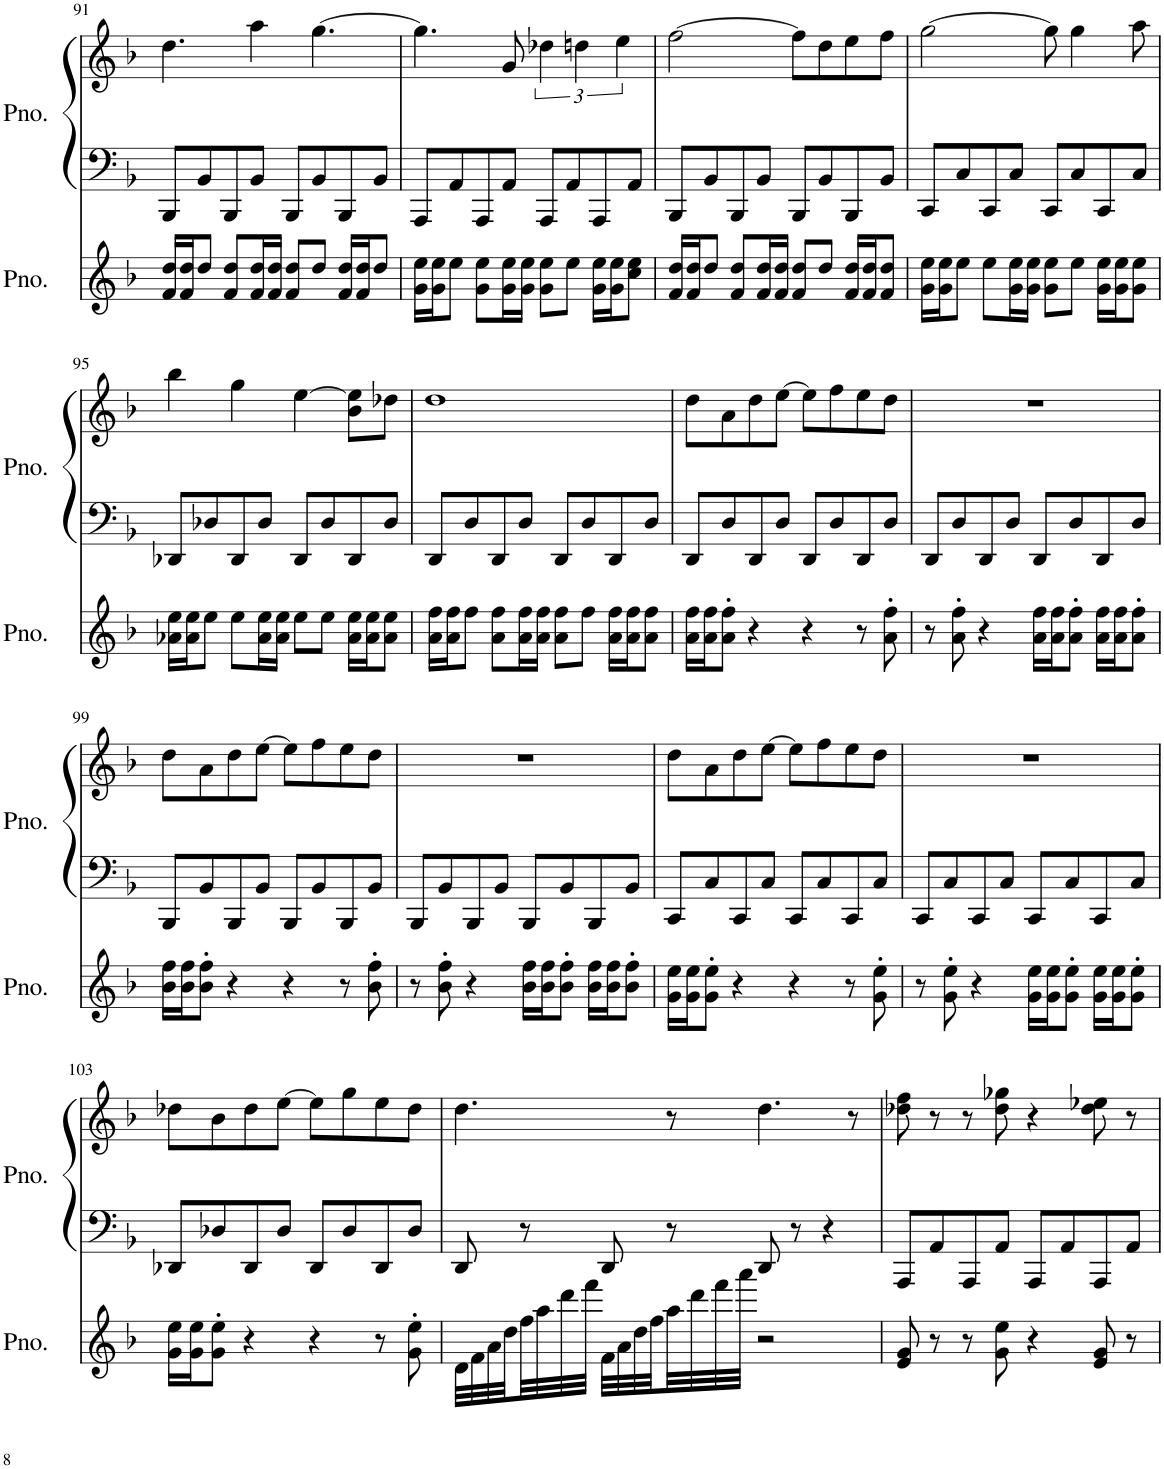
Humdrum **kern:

**kern	**kern	**kern
*part2	*part1	*part1
*staff3	*staff2	*staff1
*I"Piano	*I"Piano	*
*I'Pno.	*I'Pno.	*
!!LO:PB:g=z
*clefG2	*clefF4	*clefG2
*k[b-]	*k[b-]	*k[b-]
*M4/4	*M4/4	*M4/4
=91	=91	=91
16f/ 16dd/LL	8BBB-/L	4.dd\
16f/ 16dd/J	.	.
8dd/J	8BB-/	.
8f/ 8dd/L	8BBB-/	.
16f/ 16dd/L	8BB-/J	4aa\
16f/ 16dd/JJ	.	.
8f/ 8dd/L	8BBB-/L	.
8dd/J	8BB-/	[4.gg\
16f/ 16dd/LL	8BBB-/	.
16f/ 16dd/J	.	.
8dd/J	8BB-/J	.
=92	=92	=92
16g\ 16ee\LL	8AAA/L	4.gg\]
16g\ 16ee\J	.	.
8ee\J	8AA/	.
8g\ 8ee\L	8AAA/	.
16g\ 16ee\L	8AA/J	8g/
16g\ 16ee\JJ	.	.
8g\ 8ee\L	8AAA/L	6dd-X\
8ee\J	8AA/	.
.	.	6ddn\
16g\ 16ee\LL	8AAA/	.
16g\ 16ee\J	.	.
.	.	6ee\
8cc\ 8ee\J	8AA/J	.
=93	=93	=93
16f/ 16dd/LL	8BBB-/L	[2ff\
16f/ 16dd/J	.	.
8dd/J	8BB-/	.
8f/ 8dd/L	8BBB-/	.
16f/ 16dd/L	8BB-/J	.
16f/ 16dd/JJ	.	.
8f/ 8dd/L	8BBB-/L	8ff\L]
8dd/J	8BB-/	8dd\
16f/ 16dd/LL	8BBB-/	8ee\
16f/ 16dd/J	.	.
8f/ 8dd/J	8BB-/J	8ff\J
=94	=94	=94
16g\ 16ee\LL	8CC/L	[2gg\
16g\ 16ee\J	.	.
8ee\J	8C/	.
8ee\L	8CC/	.
16g\ 16ee\L	8C/J	.
16g\ 16ee\JJ	.	.
8g\ 8ee\L	8CC/L	8gg\]
8ee\J	8C/	4gg\
16g\ 16ee\LL	8CC/	.
16g\ 16ee\J	.	.
8g\ 8ee\J	8C/J	8aa\
!!LO:LB:g=z
=95	=95	=95
16a-X\ 16ee\LL	8DD-X/L	4bb-\
16a-\ 16ee\J	.	.
8ee\J	8D-X/	.
8ee\L	8DD-/	4gg\
16a-\ 16ee\L	8D-/J	.
16a-\ 16ee\JJ	.	.
8ee\L	8DD-/L	[4ee\
8ee\J	8D-/	.
16a-\ 16ee\LL	8DD-/	8b-\ 8ee\]L
16a-\ 16ee\J	.	.
8a-\ 8ee\J	8D-/J	8dd-X\J
=96	=96	=96
16a\ 16ff\LL	8DD/L	1dd
16a\ 16ff\J	.	.
8ff\J	8D/	.
8a\ 8ff\L	8DD/	.
16a\ 16ff\L	8D/J	.
16a\ 16ff\JJ	.	.
8a\ 8ff\L	8DD/L	.
8ff\J	8D/	.
16a\ 16ff\LL	8DD/	.
16a\ 16ff\J	.	.
8a\ 8ff\J	8D/J	.
=97	=97	=97
16a\ 16ff\LL	8DD/L	8dd\L
16a\ 16ff\J	.	.
8a\' 8ff\'J	8D/	8a\
4r	8DD/	8dd\
.	8D/J	[8ee\J
4r	8DD/L	8ee\L]
.	8D/	8ff\
8r	8DD/	8ee\
8a\' 8ff\'	8D/J	8dd\J
=98	=98	=98
8r	8DD/L	1r
8a\' 8ff\'	8D/	.
4r	8DD/	.
.	8D/J	.
16a\ 16ff\LL	8DD/L	.
16a\ 16ff\J	.	.
8a\' 8ff\'J	8D/	.
16a\ 16ff\LL	8DD/	.
16a\ 16ff\J	.	.
8a\' 8ff\'J	8D/J	.
!!LO:LB:g=z
=99	=99	=99
16b-\ 16ff\LL	8BBB-/L	8dd\L
16b-\ 16ff\J	.	.
8b-\' 8ff\'J	8BB-/	8a\
4r	8BBB-/	8dd\
.	8BB-/J	[8ee\J
4r	8BBB-/L	8ee\L]
.	8BB-/	8ff\
8r	8BBB-/	8ee\
8b-\' 8ff\'	8BB-/J	8dd\J
=100	=100	=100
8r	8BBB-/L	1r
8b-\' 8ff\'	8BB-/	.
4r	8BBB-/	.
.	8BB-/J	.
16b-\ 16ff\LL	8BBB-/L	.
16b-\ 16ff\J	.	.
8b-\' 8ff\'J	8BB-/	.
16b-\ 16ff\LL	8BBB-/	.
16b-\ 16ff\J	.	.
8b-\' 8ff\'J	8BB-/J	.
=101	=101	=101
16g\ 16ee\LL	8CC/L	8dd\L
16g\ 16ee\J	.	.
8g\' 8ee\'J	8C/	8a\
4r	8CC/	8dd\
.	8C/J	[8ee\J
4r	8CC/L	8ee\L]
.	8C/	8ff\
8r	8CC/	8ee\
8g\' 8ee\'	8C/J	8dd\J
=102	=102	=102
8r	8CC/L	1r
8g\' 8ee\'	8C/	.
4r	8CC/	.
.	8C/J	.
16g\ 16ee\LL	8CC/L	.
16g\ 16ee\J	.	.
8g\' 8ee\'J	8C/	.
16g\ 16ee\LL	8CC/	.
16g\ 16ee\J	.	.
8g\' 8ee\'J	8C/J	.
!!LO:LB:g=z
=103	=103	=103
16g\ 16ee\LL	8DD-X/L	8dd-X\L
16g\ 16ee\J	.	.
8g\' 8ee\'J	8D-X/	8b-\
4r	8DD-/	8dd-\
.	8D-/J	[8ee\J
4r	8DD-/L	8ee\L]
.	8D-/	8gg\
8r	8DD-/	8ee\
8g\' 8ee\'	8D-/J	8dd-\J
=104	=104	=104
32d\LLL	8DD/	4.dd\
32f\	.	.
32a\	.	.
32dd\	.	.
32ff\	8r	.
32aa\	.	.
32ddd\	.	.
32fff\JJJ	.	.
32f\LLL	8DD/	.
32a\	.	.
32dd\	.	.
32ff\	.	.
32aa\	8r	8r
32ddd\	.	.
32fff\	.	.
32aaa\JJJ	.	.
2r	8DD/	4.dd\
.	8r	.
.	4r	.
.	.	8r
=105	=105	=105
8e/ 8g/	8AAA/L	8dd-X\ 8ff\
8r	8AA/	8r
8r	8AAA/	8r
8g\ 8ee\	8AA/J	8dd-\ 8gg-X\
4r	8AAA/L	4r
.	8AA/	.
8e/ 8g/	8AAA/	8dd-\ 8ee-X\
8r	8AA/J	8r
=	=	=
*-	*-	*-
